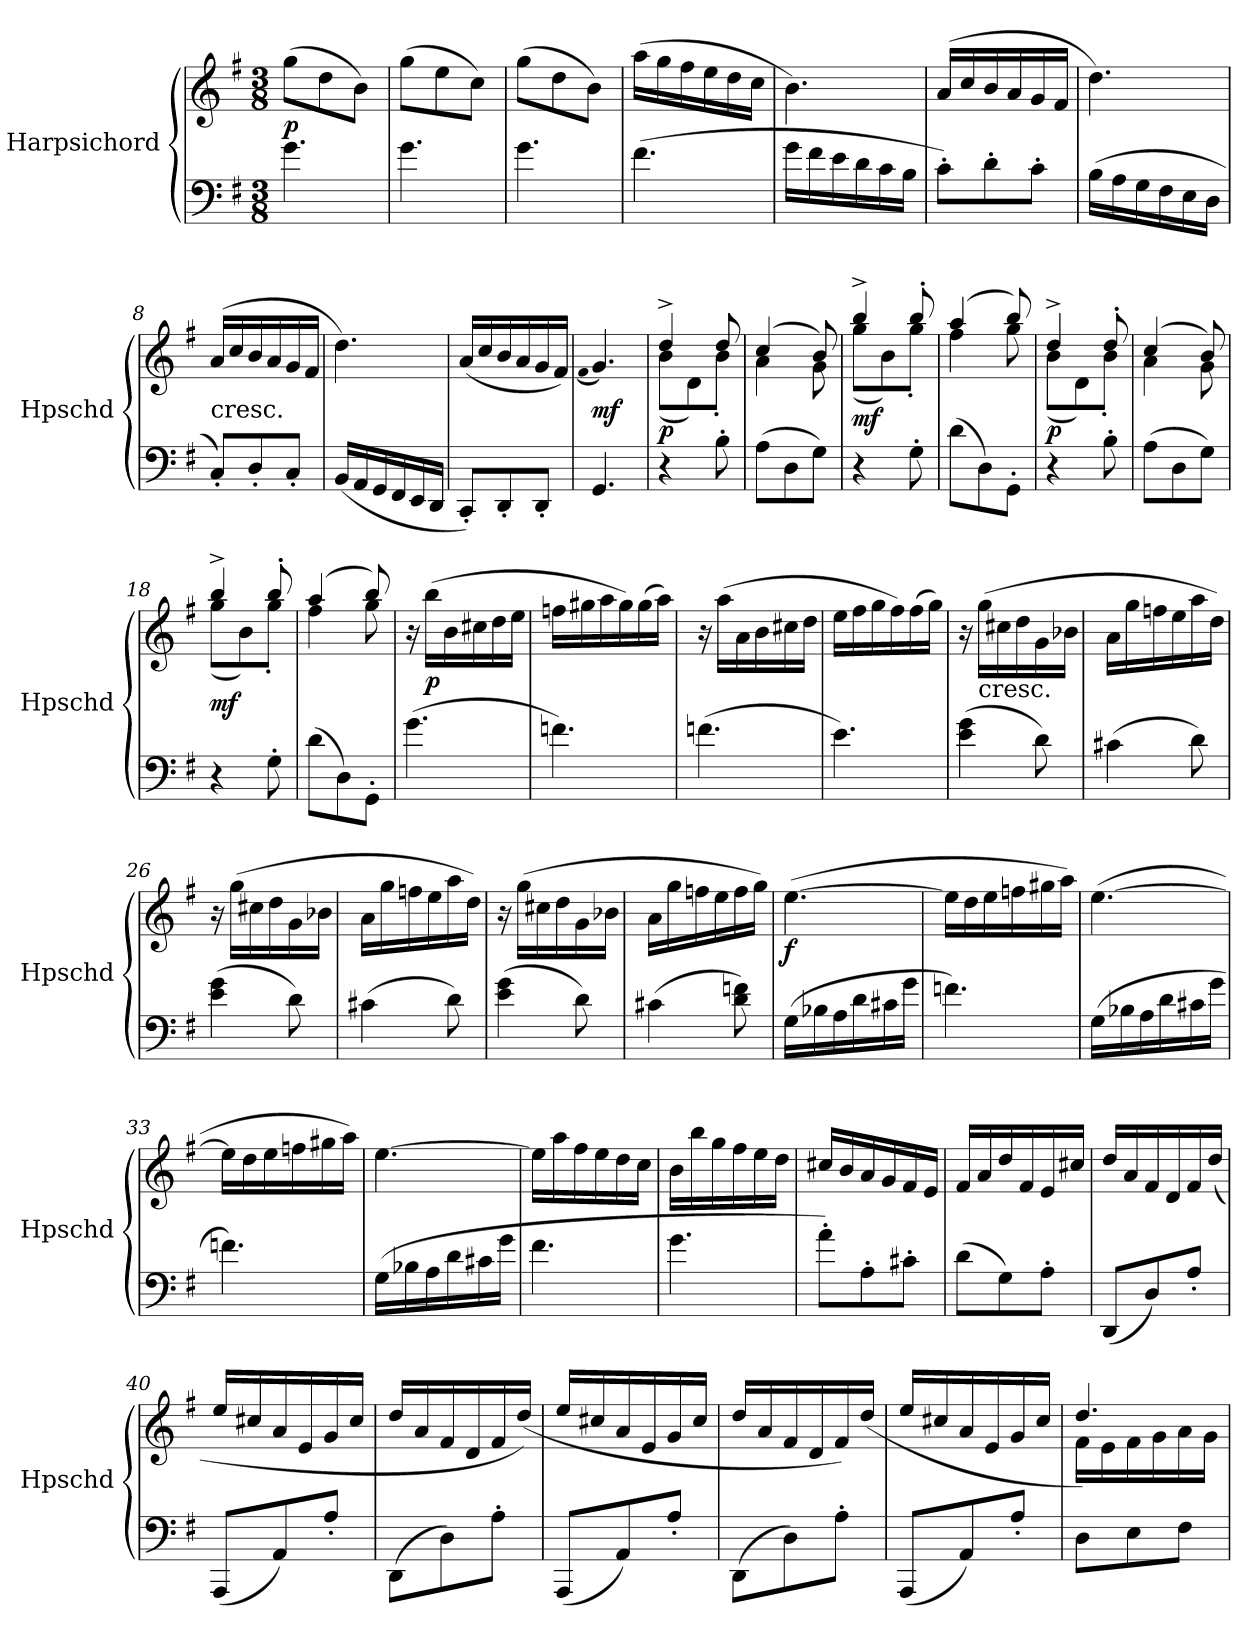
**kern	**kern	**dynam
*part1	*part1	*part1
*staff2	*staff1	*staff1/2
*I"Harpsichord	*	*
*I'Hpschd	*	*
*clefF4	*clefG2	*
*k[f#]	*k[f#]	*
*G:	*G:	*
*M3/8	*M3/8	*
*MM132	*MM132	*
=1	=1	=1
4.g\	(8gg\L	p
.	8dd\	.
.	8b\J)	.
=2	=2	=2
4.g\	(8gg\L	.
.	8ee\	.
.	8cc\J)	.
=3	=3	=3
4.g\	(8gg\L	.
.	8dd\	.
.	8b\J)	.
=4	=4	=4
(4.f#\	(16aa\LL	.
.	16gg\	.
.	16ff#\	.
.	16ee\	.
.	16dd\	.
.	16cc\JJ	.
=5	=5	=5
16g\LL	4.b\)	.
16f#\	.	.
16e\	.	.
16d\	.	.
16c\	.	.
16B\JJ	.	.
=6	=6	=6
8c'\L)	(16a/LL	.
.	16cc/	.
8d'\	16b/	.
.	16a/	.
8c'\J	16g/	.
.	16f#/JJ	.
=7	=7	=7
(16B\LL	4.dd\)	.
16A\	.	.
16G\	.	.
16F#\	.	.
16E\	.	.
16D\JJ	.	.
=8	=8	=8
!	!LO:TX:c:t=cresc.	!
8C'/L)	(16a/LL	.
.	16cc/	.
8D'/	16b/	.
.	16a/	.
8C'/J	16g/	.
.	16f#/JJ	.
=9	=9	=9
(16BB/LL	4.dd\)	.
16AA/	.	.
16GG/	.	.
16FF#/	.	.
16EE/	.	.
16DD/JJ	.	.
=10	=10	=10
8CC'/L)	(16a/LL	.
.	16cc/	.
8DD'/	16b/	.
.	16a/	.
8DD'/J	16g/	.
.	16f#/JJ)	.
=11	=11	=11
.	(qf#	.
4.GG/	4.g/)	mf
=12	=12	=12
*	*^	*
4r	4dd^/	(8b\L	p
.	.	8d\)	.
8B'\	8dd/	8b'\J	.
=13	=13	=13	=13
(8A\L	(4cc/	4a\	.
8D\	.	.	.
8G\J)	8b/)	8g\	.
=14	=14	=14	=14
4r	4bb^/	(8gg\L	mf
.	.	8b\)	.
8G'\	8bb'/	8gg'\J	.
=15	=15	=15	=15
(8d\L	(4aa/	4ff#\	.
8D\)	.	.	.
8GG'\J	8bb/)	8gg\	.
=16	=16	=16	=16
4r	4dd^/	(8b\L	p
.	.	8d\)	.
8B'\	8dd'/	8b'\J	.
=17	=17	=17	=17
(8A\L	(4cc/	4a\	.
8D\	.	.	.
8G\J)	8b/)	8g\	.
=18	=18	=18	=18
4r	4bb^/	(8gg\L	mf
.	.	8b\)	.
8G'\	8bb'/	8gg'\J	.
=19	=19	=19	=19
(8d\L	(4aa/	4ff#\	.
8D\)	.	.	.
8GG'\J	8bb/)	8gg\	.
*	*v	*v	*
=20	=20	=20
(4.g\	16r	.
.	(16bb\LL	p
.	16b\	.
.	16cc#X\	.
.	16dd\	.
.	16ee\JJ	.
=21	=21	=21
4.fn\)	16ffn\LL	.
.	16gg#X\	.
.	16aa\	.
.	16gg#\)	.
.	(16gg#\	.
.	16aa\JJ)	.
=22	=22	=22
(4.fn\	16r	.
.	(16aa\LL	.
.	16a\	.
.	16b\	.
.	16cc#X\	.
.	16dd\JJ	.
=23	=23	=23
4.e\)	16ee\LL	.
.	16ff#\	.
.	16gg\	.
.	16ff#\)	.
.	(16ff#\	.
.	16gg\JJ)	.
=24	=24	=24
(4e\ 4g\	16r	.
!	!LO:TX:c:t=cresc.	!
.	(16gg\LL	.
.	16cc#X\	.
.	16dd\	.
8d\)	16g\	.
.	16b-X\JJ	.
=25	=25	=25
(4c#X\	16a\LL	.
.	16gg\	.
.	16ffn\	.
.	16ee\	.
8d\)	16aa\	.
.	16dd\JJ)	.
=26	=26	=26
(4e\ 4g\	16r	.
.	(16gg\LL	.
.	16cc#X\	.
.	16dd\	.
8d\)	16g\	.
.	16b-X\JJ	.
=27	=27	=27
(4c#X\	16a\LL	.
.	16gg\	.
.	16ffn\	.
.	16ee\	.
8d\)	16aa\	.
.	16dd\JJ)	.
=28	=28	=28
(4e\ 4g\	16r	.
.	(16gg\LL	.
.	16cc#X\	.
.	16dd\	.
8d\)	16g\	.
.	16b-X\JJ	.
=29	=29	=29
(4c#X\	16a\LL	.
.	16gg\	.
.	16ffn\	.
.	16ee\	.
8d\ 8fn\)	16ff\	.
.	16gg\JJ)	.
=30	=30	=30
(16G\LL	([4.ee\	f
16B-X\	.	.
16A\	.	.
16d\	.	.
16c#X\	.	.
16g\JJ	.	.
=31	=31	=31
4.fn\)	16ee\LL]	.
.	16dd\	.
.	16ee\	.
.	16ffn\	.
.	16gg#X\	.
.	16aa\JJ)	.
=32	=32	=32
(16G\LL	([4.ee\	.
16B-X\	.	.
16A\	.	.
16d\	.	.
16c#X\	.	.
16g\JJ	.	.
=33	=33	=33
4.fn\)	16ee\LL]	.
.	16dd\	.
.	16ee\	.
.	16ffn\	.
.	16gg#X\	.
.	16aa\JJ)	.
=34	=34	=34
(16G\LL	[4.ee\	.
16B-X\	.	.
16A\	.	.
16d\	.	.
16c#X\	.	.
16g\JJ	.	.
=35	=35	=35
4.f#\	16ee\LL]	.
.	16aa\	.
.	16ff#\	.
.	16ee\	.
.	16dd\	.
.	16cc\JJ	.
=36	=36	=36
4.g\	16b\LL	.
.	16bb\	.
.	16gg\	.
.	16ff#\	.
.	16ee\	.
.	16dd\JJ	.
=37	=37	=37
8a'\L)	16cc#X/LL	.
.	16b/	.
8A'\	16a/	.
.	16g/	.
8c#X'\J	16f#/	.
.	16e/JJ	.
=38	=38	=38
(8d\L	16f#/LL	.
.	16a/	.
8G\)	16dd/	.
.	16f#/	.
8A'\J	16e/	.
.	16cc#X/JJ	.
=39	=39	=39
(8DD/L	16dd/LL	.
.	16a/	.
8D/)	16f#/	.
.	16d/	.
8A'/J	16f#/	.
.	(16dd/JJ	.
=40	=40	=40
(8AAA/L	16ee/LL	.
.	16cc#X/	.
8AA/)	16a/	.
.	16e/	.
8A'/J	16g/	.
.	16cc#/JJ	.
=41	=41	=41
(8DD\L	16dd/LL	.
.	16a/	.
8D\)	16f#/	.
.	16d/	.
8A'\J	16f#/	.
.	(16dd/JJ)	.
=42	=42	=42
(8AAA/L	16ee/LL	.
.	16cc#X/	.
8AA/)	16a/	.
.	16e/	.
8A'/J	16g/	.
.	16cc#/JJ	.
=43	=43	=43
(8DD\L	16dd/LL	.
.	16a/	.
8D\)	16f#/	.
.	16d/	.
8A'\J	16f#/)	.
.	(16dd/JJ	.
=44	=44	=44
(8AAA/L	16ee/LL	.
.	16cc#X/	.
8AA/)	16a/	.
.	16e/	.
8A'/J	16g/	.
.	16cc#/JJ	.
=45	=45	=45
*	*^	*
8D\L	4.dd/)	16f#\LL	.
.	.	16e\	.
8E\	.	16f#\	.
.	.	16g\	.
8F#\J	.	16a\	.
.	.	16g\JJ	.
*	*v	*v	*
=	=	=
*-	*-	*-
